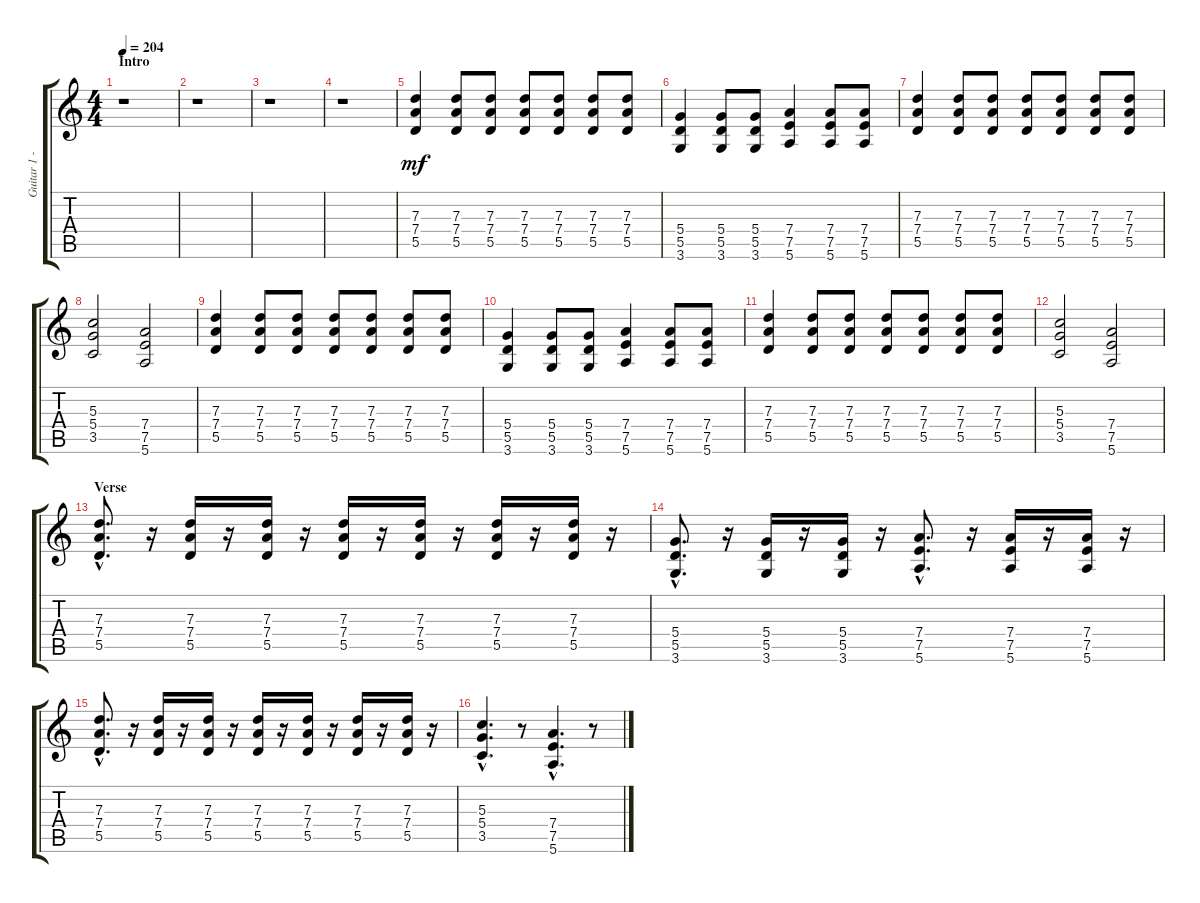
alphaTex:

\track ("Guitar 1 - Mathias" "Guitar 1 -") {instrument distortionguitar}
\staff {score tabs}
\tuning (E4 B3 G3 D3 A2 E2) {hide}
\ts (4 4)
\section ("" "Intro")
\tempo 204
\clef g2
\ks c
r.1{dy mf instrument distortionguitar} |
r.1 |
r.1 |
r.1 |
(7.3 7.4 5.5).4 (7.3 7.4 5.5).8 (7.3 7.4 5.5).8 (7.3 7.4 5.5).8 (7.3 7.4 5.5).8 (7.3 7.4 5.5).8 (7.3 7.4 5.5).8 |
(5.4 5.5 3.6).4 (5.4 5.5 3.6).8 (5.4 5.5 3.6).8 (7.4 7.5 5.6).4 (7.4 7.5 5.6).8 (7.4 7.5 5.6).8 |
(7.3 7.4 5.5).4 (7.3 7.4 5.5).8 (7.3 7.4 5.5).8 (7.3 7.4 5.5).8 (7.3 7.4 5.5).8 (7.3 7.4 5.5).8 (7.3 7.4 5.5).8 |
(5.3 5.4 3.5).2 (7.4 7.5 5.6).2 |
(7.3 7.4 5.5).4 (7.3 7.4 5.5).8 (7.3 7.4 5.5).8 (7.3 7.4 5.5).8 (7.3 7.4 5.5).8 (7.3 7.4 5.5).8 (7.3 7.4 5.5).8 |
(5.4 5.5 3.6).4 (5.4 5.5 3.6).8 (5.4 5.5 3.6).8 (7.4 7.5 5.6).4 (7.4 7.5 5.6).8 (7.4 7.5 5.6).8 |
(7.3 7.4 5.5).4 (7.3 7.4 5.5).8 (7.3 7.4 5.5).8 (7.3 7.4 5.5).8 (7.3 7.4 5.5).8 (7.3 7.4 5.5).8 (7.3 7.4 5.5).8 |
(5.3 5.4 3.5).2 (7.4 7.5 5.6).2 |
\section ("" "Verse")
(7.3{hac} 7.4{hac} 5.5{hac}).8{d} r.16 (7.3 7.4 5.5).16 r.16 (7.3 7.4 5.5).16 r.16 (7.3 7.4 5.5).16 r.16 (7.3 7.4 5.5).16 r.16 (7.3 7.4 5.5).16 r.16 (7.3 7.4 5.5).16 r.16 |
(5.4{hac} 5.5{hac} 3.6{hac}).8{d} r.16 (5.4 5.5 3.6).16 r.16 (5.4 5.5 3.6).16 r.16 (7.4{hac} 7.5{hac} 5.6{hac}).8{d} r.16 (7.4 7.5 5.6).16 r.16 (7.4 7.5 5.6).16 r.16 |
(7.3{hac} 7.4{hac} 5.5{hac}).8{d} r.16 (7.3 7.4 5.5).16 r.16 (7.3 7.4 5.5).16 r.16 (7.3 7.4 5.5).16 r.16 (7.3 7.4 5.5).16 r.16 (7.3 7.4 5.5).16 r.16 (7.3 7.4 5.5).16 r.16 |
(5.3{hac} 5.4{hac} 3.5{hac}).4{d} r.8 (7.4{hac} 7.5{hac} 5.6{hac}).4{d} r.8
